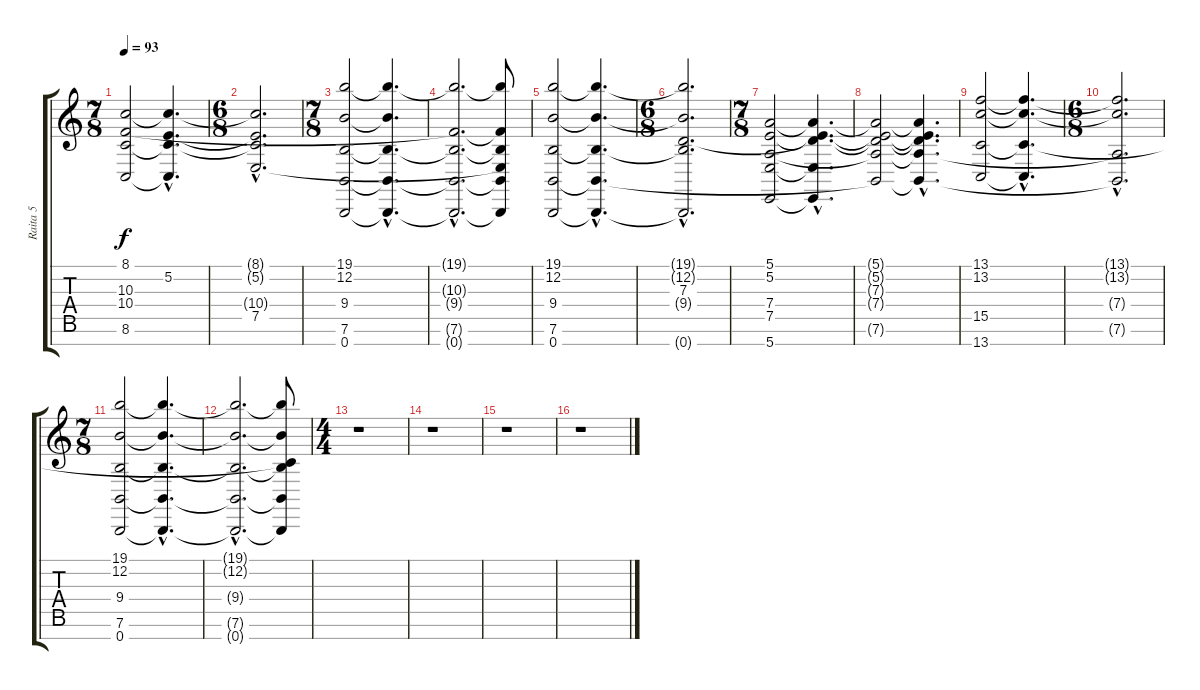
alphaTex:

\track ("Raita 5" "Raita 5") {instrument churchorgan}
\staff {score tabs}
\tuning (E4 B3 G3 D3 A2 E2 B1) {hide}
\ts (7 8)
\tempo 93
\clef g2
\ks c
(8.1 10.3 10.4 8.6).2{dy f} (8.1{hac t} 5.2{hac t} 10.4{hac t} 8.6{hac t}).4{d} |
\ts (6 8)
(8.1{hac t} 5.2{hac t} 10.4{hac t} 7.5{hac t}).2{d} |
\ts (7 8)
(19.1 12.2 9.4 7.6 0.7).2 (19.1{hac t} 12.2{hac t} 9.4{hac t} 7.6{hac t} 0.7{hac t}).4{d} |
(19.1{hac t} 10.3{hac t} 9.4{hac t} 7.6{hac t} 0.7{hac t}).2{d} (19.1{t} 10.3{t} 9.4{t} 7.5{t} 7.6{t} 0.7{t}).8 |
(19.1 12.2 9.4 7.6 0.7).2 (19.1{hac t} 12.2{hac t} 9.4{hac t} 7.6{hac t} 0.7{hac t}).4{d} |
\ts (6 8)
(19.1{hac t} 12.2{hac t} 7.3{hac} 9.4{hac t} 0.7{hac t}).2{d} |
\ts (7 8)
(5.1 5.2 7.4 7.5 5.7).2 (5.1{hac t} 5.2{hac t} 7.3{hac t} 7.5{hac t} 5.7{hac t}).4{d} |
(5.1{t} 5.2{t} 7.3{t} 7.4{t} 7.6{t}).2 (5.1{hac t} 5.2{hac t} 7.3{hac t} 7.4{hac t} 7.6{hac t}).4{d} |
(13.1 13.2 15.5 13.7).2 (13.1{hac t} 13.2{hac t} 15.5{hac t} 13.7{hac t}).4{d} |
\ts (6 8)
(13.1{hac t} 13.2{hac t} 7.4{hac t} 7.6{hac t}).2{d} |
\ts (7 8)
(19.1 12.2 9.4 7.6 0.7).2 (19.1{hac t} 12.2{hac t} 9.4{hac t} 7.6{hac t} 0.7{hac t}).4{d} |
(19.1{hac t} 12.2{hac t} 9.4{hac t} 7.6{hac t} 0.7{hac t}).2{d} (19.1{t} 12.2{t} 9.4{t} 15.5{t} 7.6{t} 0.7{t}).8 |
\ts (4 4)
r.1 |
r.1 |
r.1 |
r.1
